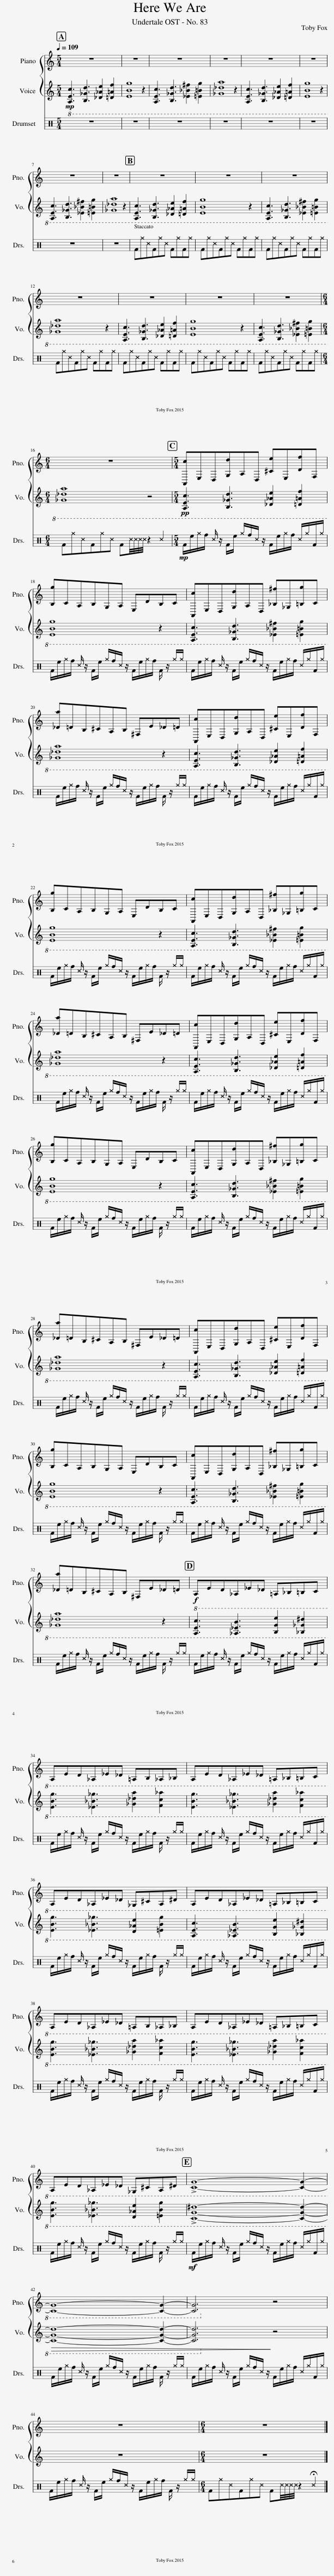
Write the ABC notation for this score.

X:1
%%score { 1 2 } 3
L:1/8
Q:1/4=109
M:5/4
I:linebreak $
K:C
V:1 treble
V:2 treble
V:3 perc
K:none
V:1
 z10 | z10 | z10 | z10 | z10 | %5
 z10 |$ z10 | z10 | z10 | z10 | %10
 z10 |$ z10 | z10 | z10 | z10 |$ %15
[M:6/4] z12 |[M:5/4] [A,,c]E,D,[G,d]A,D, [^Ce]E,[Df]F, |$ [B,g]CA,B,G,A, E,DB,C | [A,,c]E,D,[G,d]A,D, [_B,^f]_G,[=B,g]C |$ [_Da]=DB,^CA,B, ^F,E_D=D | %20
 [A,,c]E,D,[G,d]A,D, [^Ce]E,[Df]F, |$ [B,g]CA,B,G,A, E,DB,C | [A,,c]E,D,[G,d]A,D, [_B,^f]_G,[=B,g]C |$ [_Da]=DB,^CA,B, ^F,E_D=D | [A,,c]E,D,[G,d]A,D, [^Ce]E,[Df]F, |$ %25
 [B,g]CA,B,G,A, E,DB,C | [A,,c]E,D,[G,d]A,D, [_B,^f]_G,[=B,g]C |$ [_Da]=DB,^CA,B, ^F,E_D=D | [A,,c]E,D,[G,d]A,D, [^Ce]E,[Df]F, |$ [B,g]CA,B,G,A, E,DB,C | %30
 [A,,c]E,D,[G,d]A,D, [_B,^f]_G,[=B,g]C |$ [_Da]=DB,^CA,B, ^F,E_D=D |!f!!8vb(! A,,E,D,_A,,_E,_D, =A,,_B,,=B,,C, |$ A,,E,D,_A,,_E,_D, =A,,B,,_A,,_B,, | A,,E,D,_A,,_E,_D, =A,,_B,,=B,,C, |$ %35
 A,,E,D,_A,,_E,_D, _G,,^C,A,,^D, | A,,E,D,_A,,_E,_D, =A,,_B,,=B,,C, |$ A,,E,D,_A,,_E,_D, =A,,B,,_A,,_B,, | A,,E,D,_A,,_E,_D, =A,,_B,,=B,,C, |$ A,,E,D,_A,,_E,_D, _G,,^C,A,,^D, | %40
 !>![C,G,]8- [C,G,]2- |$ [C,G,]8- [C,G,]2- | [C,G,]6!8vb)! z4 |$ z10 |[M:6/4] z12 |] %45
V:2
!mp!!8vb(! [A,,E,C]3 [B,,_G,D]3 [_D,_A,E]2 [=D,=A,F]2 | [E,B,G]8 z2 | [A,,E,C]3 [B,,_G,D]3 [_E,_B,^F]2 [=E,=B,G]2 | [_G,_DA]8 z2 | [A,,E,C]3 [B,,_G,D]3 [_D,_A,E]2 [=D,=A,F]2 | %5
 [E,B,G]8 z2 |$ [A,,E,C]3 [B,,_G,D]3 [_E,_B,^F]2 [=E,=B,G]2 | [_G,_DA]8 z2 | [A,,E,C]3 [B,,_G,D]3 [_D,_A,E]2 [=D,=A,F]2 | [E,B,G]8 z2 | %10
 [A,,E,C]3 [B,,_G,D]3 [_E,_B,^F]2 [=E,=B,G]2 |$ [_G,_DA]8 z2 | [A,,E,C]3 [B,,_G,D]3 [_D,_A,E]2 [=D,=A,F]2 | [E,B,G]8 z2 | [A,,E,C]3 [B,,_G,D]3 [_E,_B,^F]2 [=E,=B,G]2 |$ %15
[M:6/4] [_G,_DA]8 z4 |[M:5/4]!pp! [A,,E,C]3 [B,,_G,D]3 [_D,_A,E]2 [=D,=A,F]2 |$ [E,B,G]8 z2 | [A,,E,C]3 [B,,_G,D]3 [_E,_B,^F]2 [=E,=B,G]2 |$ [_G,_DA]8 z2 | %20
 [A,,E,C]3 [B,,_G,D]3 [_D,_A,E]2 [=D,=A,F]2 |$ [E,B,G]8 z2 | [A,,E,C]3 [B,,_G,D]3 [_E,_B,^F]2 [=E,=B,G]2 |$ [_G,_DA]8 z2 | [A,,E,C]3 [B,,_G,D]3 [_D,_A,E]2 [=D,=A,F]2 |$ %25
 [E,B,G]8 z2 | [A,,E,C]3 [B,,_G,D]3 [_E,_B,^F]2 [=E,=B,G]2 |$ [_G,_DA]8 z2 | [A,,E,C]3 [B,,_G,D]3 [_D,_A,E]2 [=D,=A,F]2 |$ [E,B,G]8 z2 | %30
 [A,,E,C]3 [B,,_G,D]3 [_E,_B,^F]2 [=E,=B,G]2 |$ [_G,_DA]8 z2 | [A,,E,C]3 [_A,,_E,B,]3 [B,,G,E]2 [_B,,_G,^D]2 |$ [E,B,G]3 [_E,_B,_G]3 [_G,_DA]2 [F,C_A]2 | [E,B,G]3 [_E,_B,_G]3 [_G,_DA]2 [F,C_A]2 |$ %35
 [E,B,G]3 [_E,_B,_G]3 [D,_A,E]2 [=E,B,G]2 | [A,,E,C]3 [_A,,_E,B,]3 [B,,G,E]2 [_B,,_G,^D]2 |$ [E,B,G]3 [_E,_B,_G]3 [_G,_DA]2 [F,C_A]2 | [E,B,G]3 [_E,_B,_G]3 [_G,_DA]2 [F,C_A]2 |$ [E,B,G]3 [_E,_B,_G]3 [D,_A,E]2 [=E,B,G]2 | %40
 !>![C,G,^D]8- [C,G,D]2- |$!>(! [C,G,D]8- [C,G,D]2- | [C,G,D]6!8vb)!!>)! z4 |$ z10 |[M:6/4] z12 |] %45
V:3
 z10 | z10 | z10 | z10 | z10 | %5
 z10 |$ z10 | z10 | F^g^cF^g^c F^gF^g | F^g^cF^g^c F^gF^g | %10
 F^g^cF^g^c F^gF^g |$ F^g^cF^g^c F^gF^g | F^g^cF^g^c F^gF^g | F^g^cF^g^c F^gF^g | F^g^cF^g^c F^gF^g |$ %15
[M:6/4] F^g^cF^g^c F^c/4^c/4^c/4^c/4 z2 ^c2 |[M:5/4]!mp! F/e/^g/f/ ^c/ z/ F/e/ ^g/f/^c/ z/ F/e/^g/f/ ^c/^g/F/^g/ |$ F/e/^g/f/ ^c/ z/ F/e/ ^g/f/^c/ z/ F/e/^g/f/ F/ z/ ^g/^g/ | F/e/^g/f/ ^c/ z/ F/e/ ^g/f/^c/ z/ F/e/^g/f/ ^c/^g/F/^g/ |$ F/e/^g/f/ ^c/ z/ F/e/ ^g/f/^c/ z/ F/e/^g/f/ F/ z/ ^g/^g/ | %20
 F/e/^g/f/ ^c/ z/ F/e/ ^g/f/^c/ z/ F/e/^g/f/ ^c/^g/F/^g/ |$ F/e/^g/f/ ^c/ z/ F/e/ ^g/f/^c/ z/ F/e/^g/f/ F/ z/ ^g/^g/ | F/e/^g/f/ ^c/ z/ F/e/ ^g/f/^c/ z/ F/e/^g/f/ ^c/^g/F/^g/ |$ F/e/^g/f/ ^c/ z/ F/e/ ^g/f/^c/ z/ F/e/^g/f/ F/ z/ ^g/^g/ | F/e/^g/f/ ^c/ z/ F/e/ ^g/f/^c/ z/ F/e/^g/f/ ^c/^g/F/^g/ |$ %25
 F/e/^g/f/ ^c/ z/ F/e/ ^g/f/^c/ z/ F/e/^g/f/ F/ z/ ^g/^g/ | F/e/^g/f/ ^c/ z/ F/e/ ^g/f/^c/ z/ F/e/^g/f/ ^c/^g/F/^g/ |$ F/e/^g/f/ ^c/ z/ F/e/ ^g/f/^c/ z/ F/e/^g/f/ F/ z/ ^g/^g/ | F/e/^g/f/ ^c/ z/ F/e/ ^g/f/^c/ z/ F/e/^g/f/ ^c/^g/F/^g/ |$ F/e/^g/f/ ^c/ z/ F/e/ ^g/f/^c/ z/ F/e/^g/f/ F/ z/ ^g/^g/ | %30
 F/e/^g/f/ ^c/ z/ F/e/ ^g/f/^c/ z/ F/e/^g/f/ ^c/^g/F/^g/ |$ F/e/^g/f/ ^c/ z/ F/e/ ^g/f/^c/ z/ F/e/^g/f/ F/ z/ ^g/^g/ | F/e/^g/f/ ^c/ z/ F/e/ ^g/f/^c/ z/ F/e/^g/f/ ^c/^g/F/^g/ |$ F/e/^g/f/ ^c/ z/ F/e/ ^g/f/^c/ z/ F/e/^g/f/ F/ z/ ^g/^g/ | F/e/^g/f/ ^c/ z/ F/e/ ^g/f/^c/ z/ F/e/^g/f/ ^c/^g/F/^g/ |$ %35
 F/e/^g/f/ ^c/ z/ F/e/ ^g/f/^c/ z/ F/e/^g/f/ F/ z/ ^g/^g/ | F/e/^g/f/ ^c/ z/ F/e/ ^g/f/^c/ z/ F/e/^g/f/ ^c/^g/F/^g/ |$ F/e/^g/f/ ^c/ z/ F/e/ ^g/f/^c/ z/ F/e/^g/f/ F/ z/ ^g/^g/ | F/e/^g/f/ ^c/ z/ F/e/ ^g/f/^c/ z/ F/e/^g/f/ ^c/^g/F/^g/ |$ F/e/^g/f/ ^c/ z/ F/e/ ^g/f/^c/ z/ F/e/^g/f/ F/ z/ ^g/^g/ | %40
!mf! F/e/^g/f/ ^c/ z/ F/e/ ^g/f/^c/ z/ F/e/^g/f/ ^c/^g/F/^g/ |$ F/e/^g/f/ ^c/ z/ F/e/ ^g/f/^c/ z/ F/e/^g/f/ F/ z/ ^g/^g/ | F/e/^g/f/ ^c/ z/ F/e/ ^g/f/^c/ z/ F/e/^g/f/ ^c/^g/F/^g/ |$ F/e/^g/f/ ^c/ z/ F/e/ ^g/f/^c/ z/ F/e/^g/f/ F/ z/ ^g/^g/ |[M:6/4] F^g^cF^g^c F^c/4^c/4^c/4^c/4 z2 !fermata!^c2 |] %45
